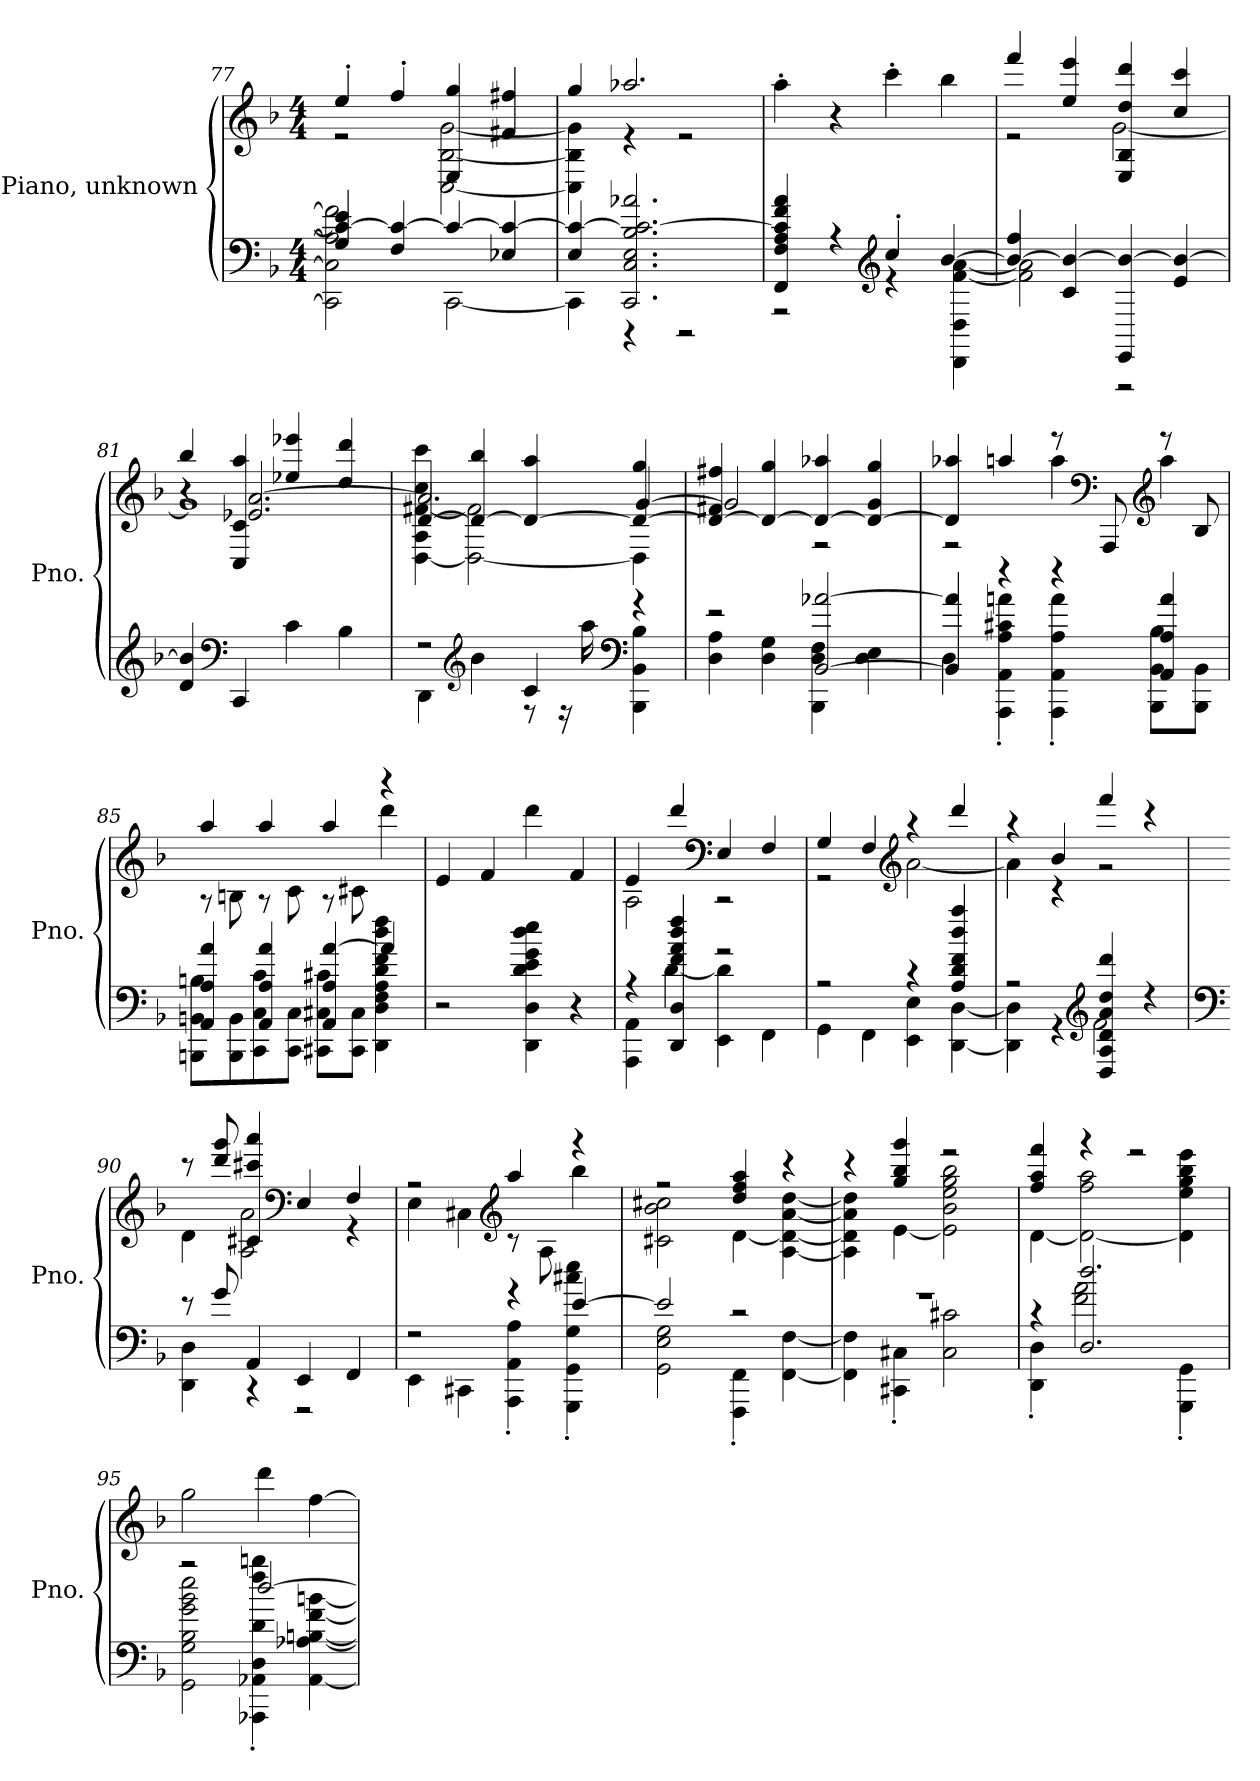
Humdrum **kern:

**kern	**kern
*part1	*part1
*staff2	*staff1
*I"Piano, unknown	*
*I'Pno.	*
*clefF4	*clefG2
*k[b-]	*k[b-]
*M4/4	*M4/4
=77	=77
*^	*^
4G/ 4c/_ 4e/	2CC\] 2C\] 2A\] 2f\]	4ee'/	2r
4F/ 4c/_	.	4ff'/	.
4c/_	[2CC\	4E/ 4gg/	[2C\ [2B-\ [2g\
4E-X/ 4c/_	.	4f#X/ 4ff#X/	.
=78	=78	=78	=78
4E/ 4c/_	4CC\]	4gg/	4C\] 4B-\] 4g\]
2.CC/ 2.C/ 2.E/ 2.B-/ 2.c/_ 2.a-X/	4r	2.aa-X/	4r
.	2r	.	2r
*	*	*v	*v
=79	=79	=79
4FF/ 4F/ 4A/ 4c/] 4f/ 4a/	2r	4aa'\
4r	.	4r
*clefG2	*	*
4cc'/	4r	4ccc'\
[4b-/	4DD\ 4D\ [4f\ [4a\	4bb-\
!!LO:LB:g=z
=80	=80	=80
*	*	*^
4b-/_ 4ff/	2f\] 2a\]	4fff/	2r
4c/ 4b-/_	.	4ee/ 4eee/	.
4EE/ 4b-/_	2r	4E/ 4B-/ 4dd/ 4ddd/	[2g\
4e/ 4b-/_	.	4cc/ 4ccc/	.
*v	*v	*	*
=81	=81	=81
*	*	*^
4d/ 4b-/]	4bb-/	1g]	4r
*clefF4	*	*	*
4CC/	4C/ 4c/ 4aa/	.	2.e-X/ [2.a/
4c\	4ee-X/ 4eee-X/	.	.
4B-\	4dd/ 4ddd/	.	.
=82	=82	=82	=82
*^	*	*	*
2r	4DD\	[4d/	[4D\ 4A\ [4f#X\ 4cc\ 4ccc\	2.a/]
*clefG2	*	*	*	*
.	4b-\	4d/_ 4bb-/	2D\_ 2f#\]	.
4c/	8r	4d/_ 4aa/	.	.
.	16r	.	.	.
.	16aa\	.	.	.
*clefF4	*	*	*	*
4r	4BBB-\ 4BB-\ 4B-\	4d/_ 4gg/	4D\]	[4g/
*	*	*	*v	*v
=83	=83	=83	=83
2r	4D\ 4A\	4d/_ 4f#X/ 4ff#X/	2g/]
.	4D\ 4G\	4d/_ 4gg/	.
[2BB-/ [2a-X/	4BBB-\ 4D\ 4F\	4d/_ 4aa-X/	2r
.	4D\ 4E\	4d/_ 4g/ 4gg/	.
!!LO:LB:g=z	!!
=84	=84	=84	=84
4BB-/] 4a-/]	4D\	4d/] 4aa-X/	2r
4r	4AAA\' 4AA\' 4A\' 4c#X\' 4an\'	4aan/	.
4r	4AAA\' 4AA\' 4A\' 4a\'	8r	4aa\
*	*	*clefF4	*
.	.	8AAA/	.
*	*	*clefG2	*
4AA/ 4A/ 4a/	8BBB-\ 8BB-\ 8B-\L	8r	4aa\
.	8BBB-\ 8BB-\J	8B-/	.
=85	=85	=85	=85
4AA/ 4A/ 4a/	8BBBn\ 8BBn\ 8Bn\L	4aa/	8r
.	8BBB\ 8BB\	.	8Bn\
4AA/ 4A/ 4a/	8CC\ 8C\ 8c\	4aa/	8r
.	8CC\ 8C\J	.	8c\
4AA/ 4A/ [4a/	8CC#X\ 8C#X\ 8c#X\L	4aa/	8r
.	8CC#\ 8C#\J	.	8c#X\
4a/]	4DD\ 4D\ 4F\ 4A\ 4d\ 4f\ 4dd\ 4ff\	4r	4ddd\
*v	*v	*	*
*	*v	*v
=86	=86
2r	4e/
.	4f/
4DD\ 4D\ 4d\ 4e\ 4g\ 4dd\ 4ee\	4ddd\
4r	4f/
=87	=87
*^	*^
4r	4AAA\ 4AA\	4e/	2A\
4DD/ 4D/ 4f/ 4a/ 4dd/ 4ff/	[4d\	4ddd/	.
*	*	*clefF4	*
2r	4EE\ 4d\]	4E/	2r
.	4FF\	4F/	.
!!LO:LB:g=z	!!
=88	=88	=88	=88
2r	4GG\	4G/	2r
.	4FF\	4F/	.
*	*	*clefG2	*
4r	4EE\ 4E\	4r	[2a\
4A/ 4d/ 4f/ 4dd/ 4aa/	[4DD\ [4D\	4ddd/	.
=89	=89	=89	=89
2r	4DD\] 4D\]	4r	4a\]
.	4r	4b-/	4r
*clefG2	*	*	*
4D/ 4A/ 4d/ 4a/ 4dd/ 4ddd/	2f\	4fff/	2r
4r	.	4r	.
=90	=90	=90	=90
*clefF4	*	*	*
8r	4DD\ 4D\	8r	4d\
8g/	.	8ddd/ 8ggg/	.
4AA/	4r	4c#X/ 4ccc#X/ 4aaa/	2A\ 2a\
*	*	*clefF4	*
4EE/	2r	4E/	.
4FF/	.	4F/	4r
=91	=91	=91	=91
2r	4EE\	2r	4E\
.	4CC#X\	.	4C#X\
*	*	*clefG2	*
4r	4AAA\' 4AA\' 4A\'	4aa/	8r
.	.	.	8A\
[4e/	4GGG\' 4GG\' 4G\' 4cc#X\' 4ee\'	4r	4bb-\
=92	=92	=92	=92
2e/]	2GG\ 2E\ 2G\	2r	2c#X\ 2b-\ 2cc#X\
2r	4FFF\' 4FF\'	4dd/ 4ff/ 4aa/	[4d\
.	[4FF\ [4F\	4r	[4A\ 4d\_ [4a\ [4dd\
!!LO:PB:g=z	!!
=93	=93	=93	=93
1r	4FF\] 4F\]	4r	4A\] 4d\] 4a\] 4dd\]
.	4CC#X\' 4C#X\'	4gg/ 4bb-/ 4ggg/	[4e\
.	2C#\ 2c#X\	2r	2e\] 2b-\ 2ee\ 2gg\ 2bb-\
=94	=94	=94	=94
4r	4DD\' 4D\'	4ff/ 4aa/ 4fff/	[4d\
2.D/ 2.dd/	2f\ 2a\	4r	2d\_ 2ff\ 2aa\
.	.	2r	.
.	4GGG\' 4GG\'	.	4d\] 4ee\ 4gg\ 4bb-\ 4eee\
*	*	*v	*v
=95	=95	=95
2r	2GG\ 2G\ 2B-\ 2g\ 2b-\ 2ee\	2gg\
[2dd/	4AAA-X\' 4AA-X\' 4D\' 4d\' 4ff\' 4bbn\'	4ddd\
.	[4AA-\ [4A-X\ [4Bn\ [4f\ [4bn\	[4ff\
*v	*v	*
=	=
*-	*-
